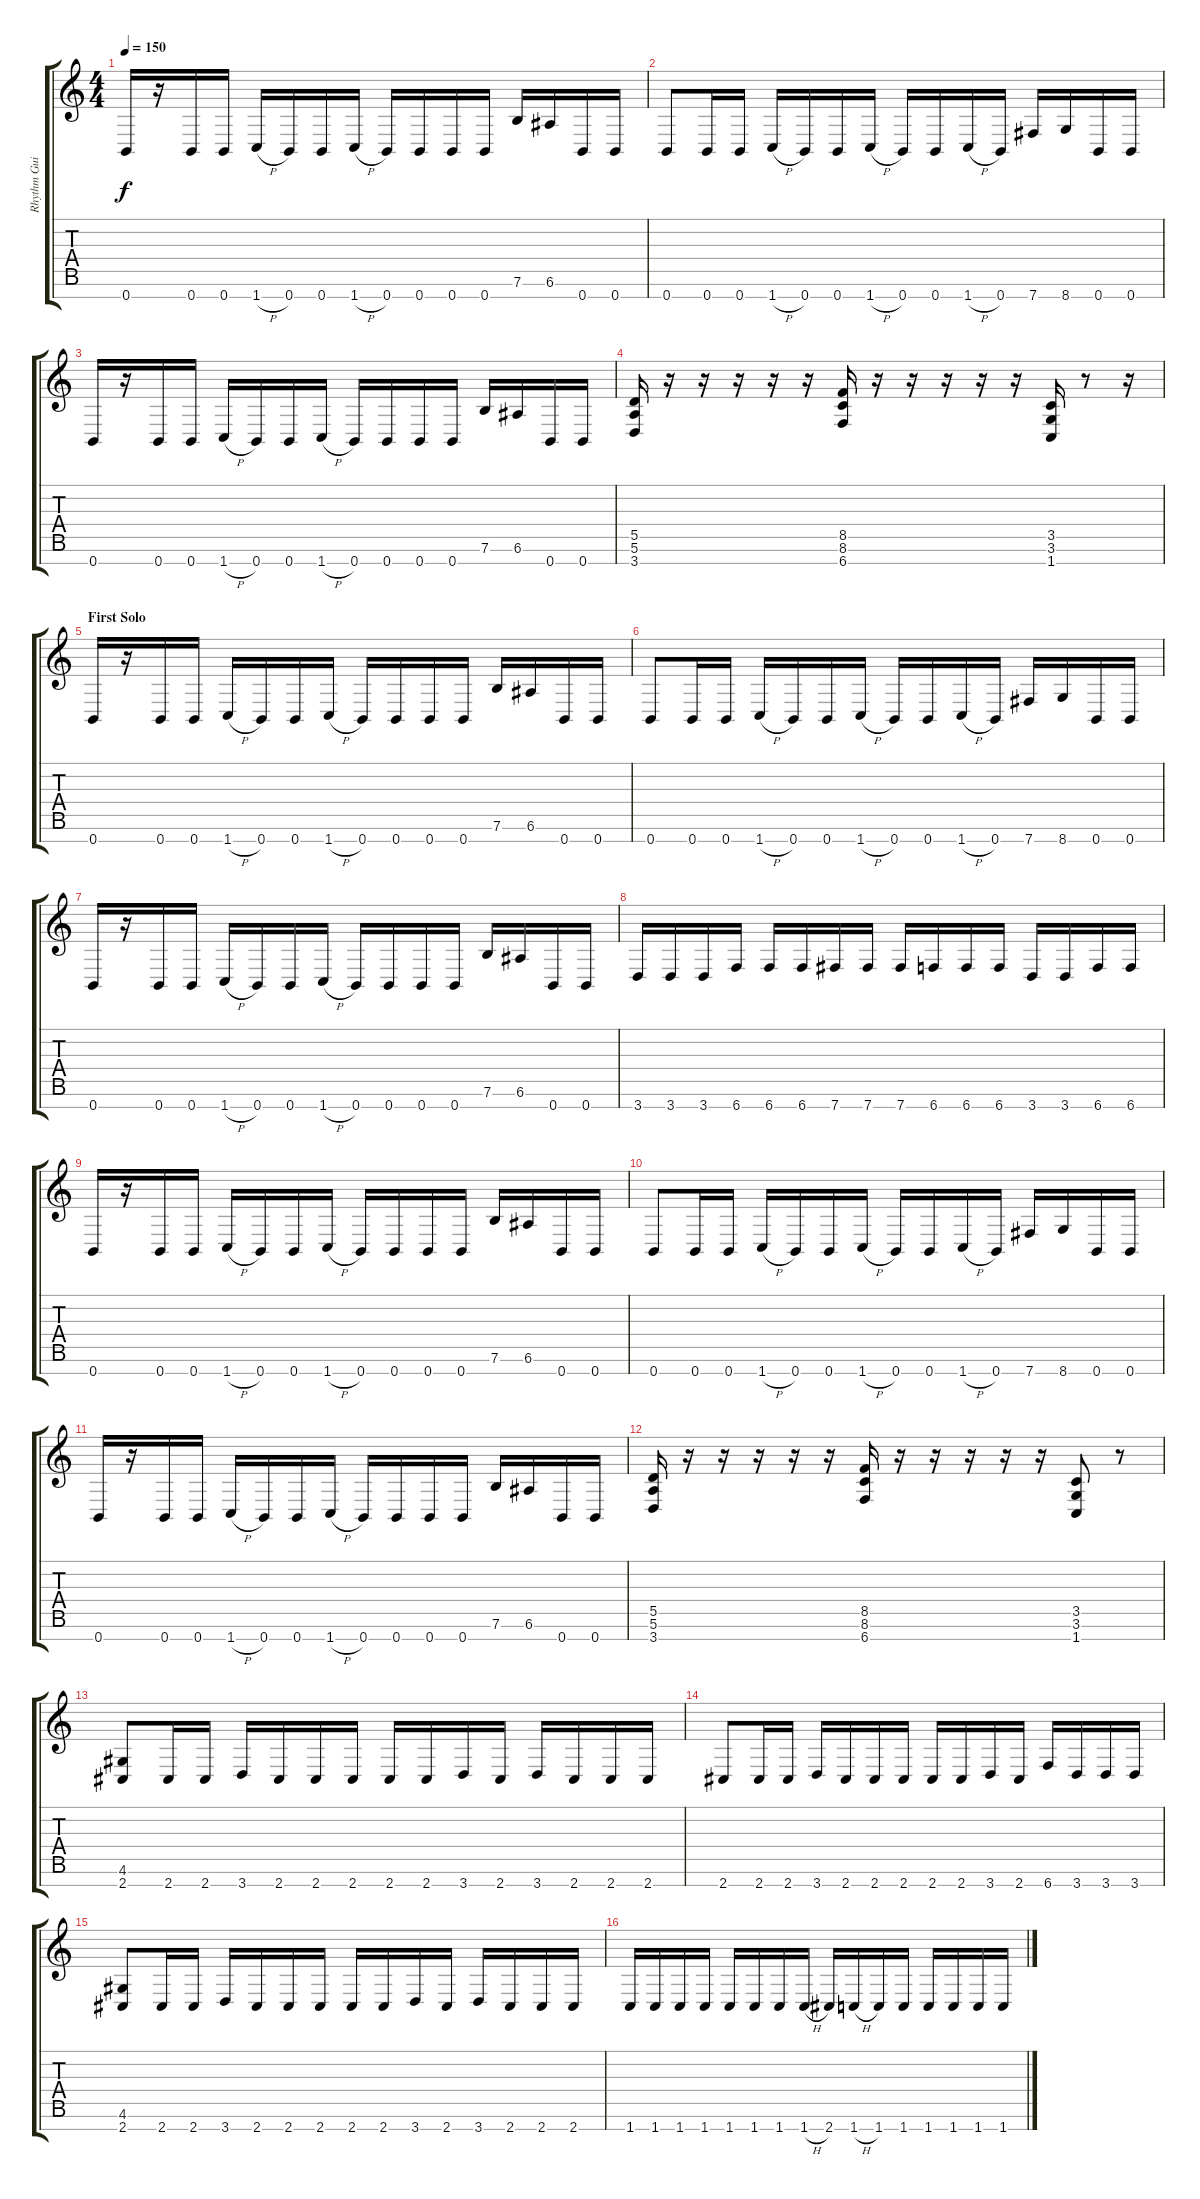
\track ("Rhythm Guitar" "Rhythm Gui") {instrument overdrivenguitar}
\staff {score tabs}
\tuning (E4 B3 G3 D3 A2 E2 B1) {hide}
\ts (4 4)
\tempo 150
\clef g2
\ks c
0.7.16{dy f} r.16 0.7.16 0.7.16 1.7{h}.16 0.7.16 0.7.16 1.7{h}.16 0.7.16 0.7.16 0.7.16 0.7.16 7.6.16 6.6.16 0.7.16 0.7.16 |
0.7.8 0.7.16 0.7.16 1.7{h}.16 0.7.16 0.7.16 1.7{h}.16 0.7.16 0.7.16 1.7{h}.16 0.7.16 7.7.16 8.7.16 0.7.16 0.7.16 |
0.7.16 r.16 0.7.16 0.7.16 1.7{h}.16 0.7.16 0.7.16 1.7{h}.16 0.7.16 0.7.16 0.7.16 0.7.16 7.6.16 6.6.16 0.7.16 0.7.16 |
(5.5 5.6 3.7).16 r.16 r.16 r.16 r.16 r.16 (8.5 8.6 6.7).16 r.16 r.16 r.16 r.16 r.16 (3.5 3.6 1.7).16 r.8 r.16 |
\section ("" "First Solo")
0.7.16 r.16 0.7.16 0.7.16 1.7{h}.16 0.7.16 0.7.16 1.7{h}.16 0.7.16 0.7.16 0.7.16 0.7.16 7.6.16 6.6.16 0.7.16 0.7.16 |
0.7.8 0.7.16 0.7.16 1.7{h}.16 0.7.16 0.7.16 1.7{h}.16 0.7.16 0.7.16 1.7{h}.16 0.7.16 7.7.16 8.7.16 0.7.16 0.7.16 |
0.7.16 r.16 0.7.16 0.7.16 1.7{h}.16 0.7.16 0.7.16 1.7{h}.16 0.7.16 0.7.16 0.7.16 0.7.16 7.6.16 6.6.16 0.7.16 0.7.16 |
3.7.16 3.7.16 3.7.16 6.7.16 6.7.16 6.7.16 7.7.16 7.7.16 7.7.16 6.7.16 6.7.16 6.7.16 3.7.16 3.7.16 6.7.16 6.7.16 |
0.7.16 r.16 0.7.16 0.7.16 1.7{h}.16 0.7.16 0.7.16 1.7{h}.16 0.7.16 0.7.16 0.7.16 0.7.16 7.6.16 6.6.16 0.7.16 0.7.16 |
0.7.8 0.7.16 0.7.16 1.7{h}.16 0.7.16 0.7.16 1.7{h}.16 0.7.16 0.7.16 1.7{h}.16 0.7.16 7.7.16 8.7.16 0.7.16 0.7.16 |
0.7.16 r.16 0.7.16 0.7.16 1.7{h}.16 0.7.16 0.7.16 1.7{h}.16 0.7.16 0.7.16 0.7.16 0.7.16 7.6.16 6.6.16 0.7.16 0.7.16 |
(5.5 5.6 3.7).16 r.16 r.16 r.16 r.16 r.16 (8.5 8.6 6.7).16 r.16 r.16 r.16 r.16 r.16 (3.5 3.6 1.7).8 r.8 |
(4.6 2.7).8 2.7.16 2.7.16 3.7.16 2.7.16 2.7.16 2.7.16 2.7.16 2.7.16 3.7.16 2.7.16 3.7.16 2.7.16 2.7.16 2.7.16 |
2.7.8 2.7.16 2.7.16 3.7.16 2.7.16 2.7.16 2.7.16 2.7.16 2.7.16 3.7.16 2.7.16 6.7.16 3.7.16 3.7.16 3.7.16 |
(4.6 2.7).8 2.7.16 2.7.16 3.7.16 2.7.16 2.7.16 2.7.16 2.7.16 2.7.16 3.7.16 2.7.16 3.7.16 2.7.16 2.7.16 2.7.16 |
1.7.16 1.7.16 1.7.16 1.7.16 1.7.16 1.7.16 1.7.16 1.7{h}.16 2.7.16 1.7{h}.16 1.7.16 1.7.16 1.7.16 1.7.16 1.7.16 1.7.16
